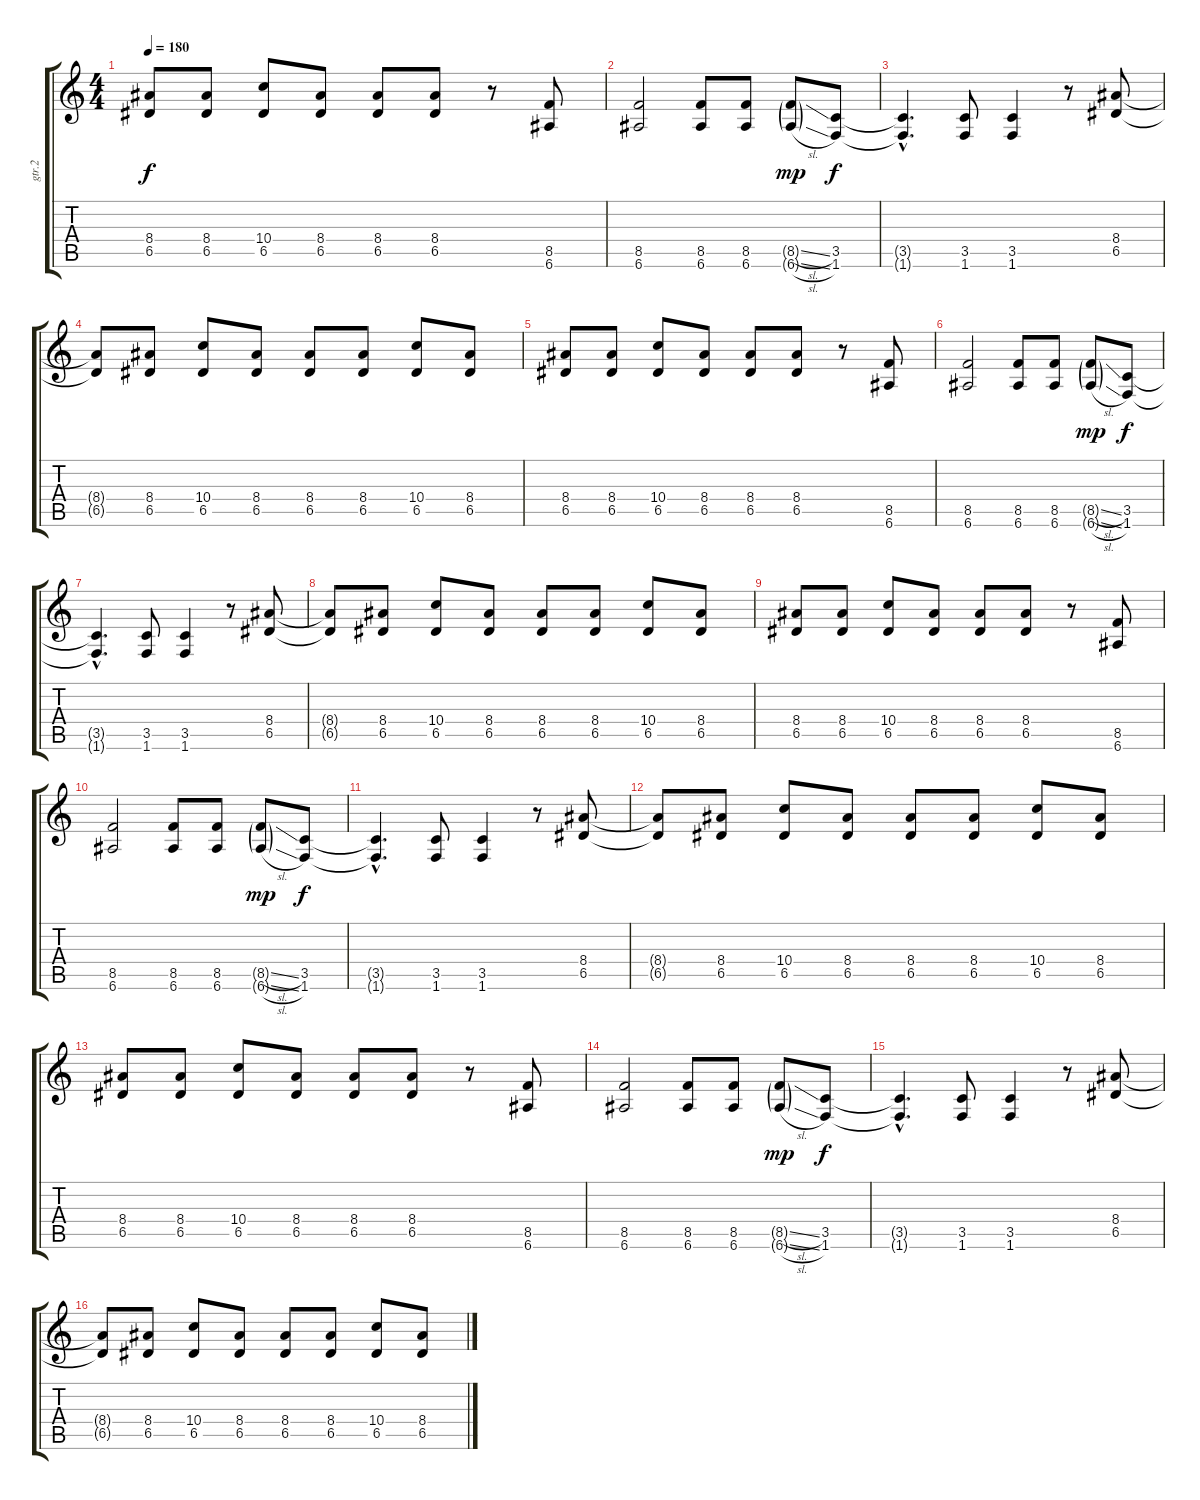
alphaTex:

\track ("gtr.2" "gtr.2") {instrument overdrivenguitar}
\staff {score tabs}
\tuning (E4 B3 G3 D3 A2 E2) {hide}
\ts (4 4)
\tempo 180
\clef g2
\ks c
(8.4 6.5).8{dy f} (8.4 6.5).8 (10.4 6.5).8 (8.4 6.5).8 (8.4 6.5).8 (8.4 6.5).8 r.8 (8.5 6.6).8 |
(8.5 6.6).2 (8.5 6.6).8 (8.5 6.6).8 (8.5{sl g} 6.6{sl g}).8{dy mp} (3.5 1.6).8{dy f} |
(3.5{hac t} 1.6{hac t}).4{d} (3.5 1.6).8 (3.5 1.6).4 r.8 (8.4 6.5).8 |
(8.4{t} 6.5{t}).8 (8.4 6.5).8 (10.4 6.5).8 (8.4 6.5).8 (8.4 6.5).8 (8.4 6.5).8 (10.4 6.5).8 (8.4 6.5).8 |
(8.4 6.5).8 (8.4 6.5).8 (10.4 6.5).8 (8.4 6.5).8 (8.4 6.5).8 (8.4 6.5).8 r.8 (8.5 6.6).8 |
(8.5 6.6).2 (8.5 6.6).8 (8.5 6.6).8 (8.5{sl g} 6.6{sl g}).8{dy mp} (3.5 1.6).8{dy f} |
(3.5{hac t} 1.6{hac t}).4{d} (3.5 1.6).8 (3.5 1.6).4 r.8 (8.4 6.5).8 |
(8.4{t} 6.5{t}).8 (8.4 6.5).8 (10.4 6.5).8 (8.4 6.5).8 (8.4 6.5).8 (8.4 6.5).8 (10.4 6.5).8 (8.4 6.5).8 |
(8.4 6.5).8 (8.4 6.5).8 (10.4 6.5).8 (8.4 6.5).8 (8.4 6.5).8 (8.4 6.5).8 r.8 (8.5 6.6).8 |
(8.5 6.6).2 (8.5 6.6).8 (8.5 6.6).8 (8.5{sl g} 6.6{sl g}).8{dy mp} (3.5 1.6).8{dy f} |
(3.5{hac t} 1.6{hac t}).4{d} (3.5 1.6).8 (3.5 1.6).4 r.8 (8.4 6.5).8 |
(8.4{t} 6.5{t}).8 (8.4 6.5).8 (10.4 6.5).8 (8.4 6.5).8 (8.4 6.5).8 (8.4 6.5).8 (10.4 6.5).8 (8.4 6.5).8 |
(8.4 6.5).8 (8.4 6.5).8 (10.4 6.5).8 (8.4 6.5).8 (8.4 6.5).8 (8.4 6.5).8 r.8 (8.5 6.6).8 |
(8.5 6.6).2 (8.5 6.6).8 (8.5 6.6).8 (8.5{sl g} 6.6{sl g}).8{dy mp} (3.5 1.6).8{dy f} |
(3.5{hac t} 1.6{hac t}).4{d} (3.5 1.6).8 (3.5 1.6).4 r.8 (8.4 6.5).8 |
(8.4{t} 6.5{t}).8 (8.4 6.5).8 (10.4 6.5).8 (8.4 6.5).8 (8.4 6.5).8 (8.4 6.5).8 (10.4 6.5).8 (8.4 6.5).8
